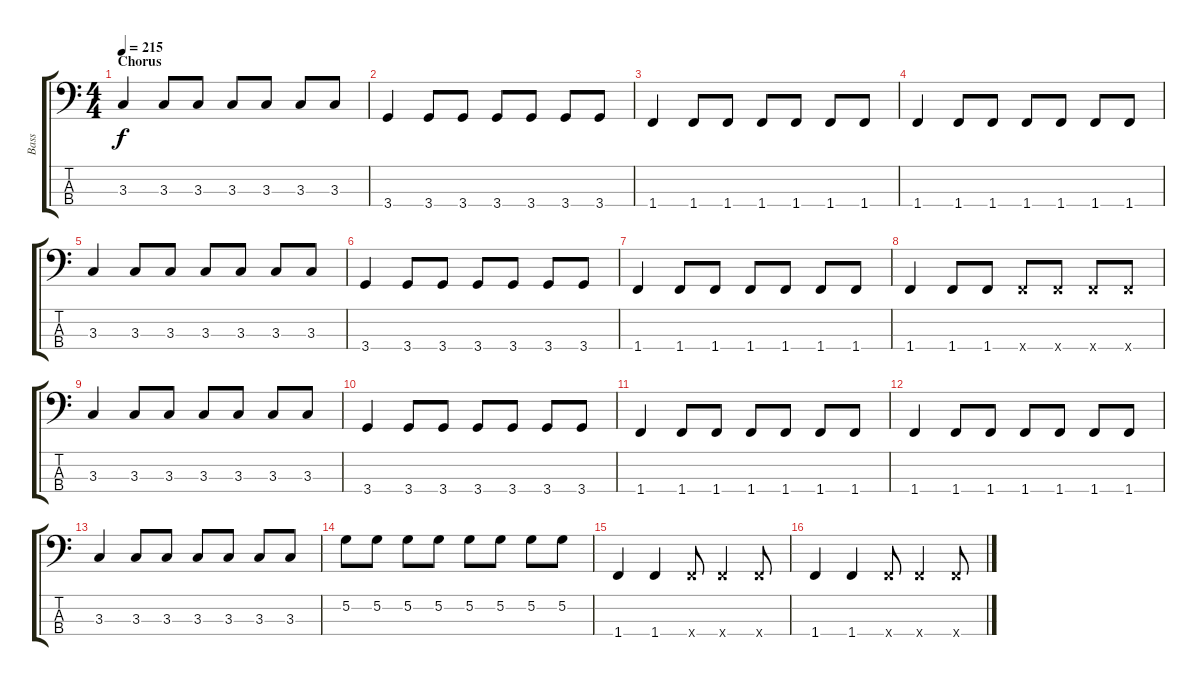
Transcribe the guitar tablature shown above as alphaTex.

\track ("Bass" "Bass") {instrument electricbasspick}
\staff {score tabs}
\tuning (G2 D2 A1 E1) {hide}
\ts (4 4)
\section ("" "Chorus")
\tempo 215
\clef f4
\ks c
3.3.4{dy f} 3.3.8 3.3.8 3.3.8 3.3.8 3.3.8 3.3.8 |
3.4.4 3.4.8 3.4.8 3.4.8 3.4.8 3.4.8 3.4.8 |
1.4.4 1.4.8 1.4.8 1.4.8 1.4.8 1.4.8 1.4.8 |
1.4.4 1.4.8 1.4.8 1.4.8 1.4.8 1.4.8 1.4.8 |
3.3.4 3.3.8 3.3.8 3.3.8 3.3.8 3.3.8 3.3.8 |
3.4.4 3.4.8 3.4.8 3.4.8 3.4.8 3.4.8 3.4.8 |
1.4.4 1.4.8 1.4.8 1.4.8 1.4.8 1.4.8 1.4.8 |
1.4.4 1.4.8 1.4.8 1.4{x}.8 1.4{x}.8 1.4{x}.8 1.4{x}.8 |
3.3.4 3.3.8 3.3.8 3.3.8 3.3.8 3.3.8 3.3.8 |
3.4.4 3.4.8 3.4.8 3.4.8 3.4.8 3.4.8 3.4.8 |
1.4.4 1.4.8 1.4.8 1.4.8 1.4.8 1.4.8 1.4.8 |
1.4.4 1.4.8 1.4.8 1.4.8 1.4.8 1.4.8 1.4.8 |
3.3.4 3.3.8 3.3.8 3.3.8 3.3.8 3.3.8 3.3.8 |
5.2.8 5.2.8 5.2.8 5.2.8 5.2.8 5.2.8 5.2.8 5.2.8 |
1.4.4 1.4.4 1.4{x}.8 1.4{x}.4 1.4{x}.8 |
1.4.4 1.4.4 1.4{x}.8 1.4{x}.4 1.4{x}.8
